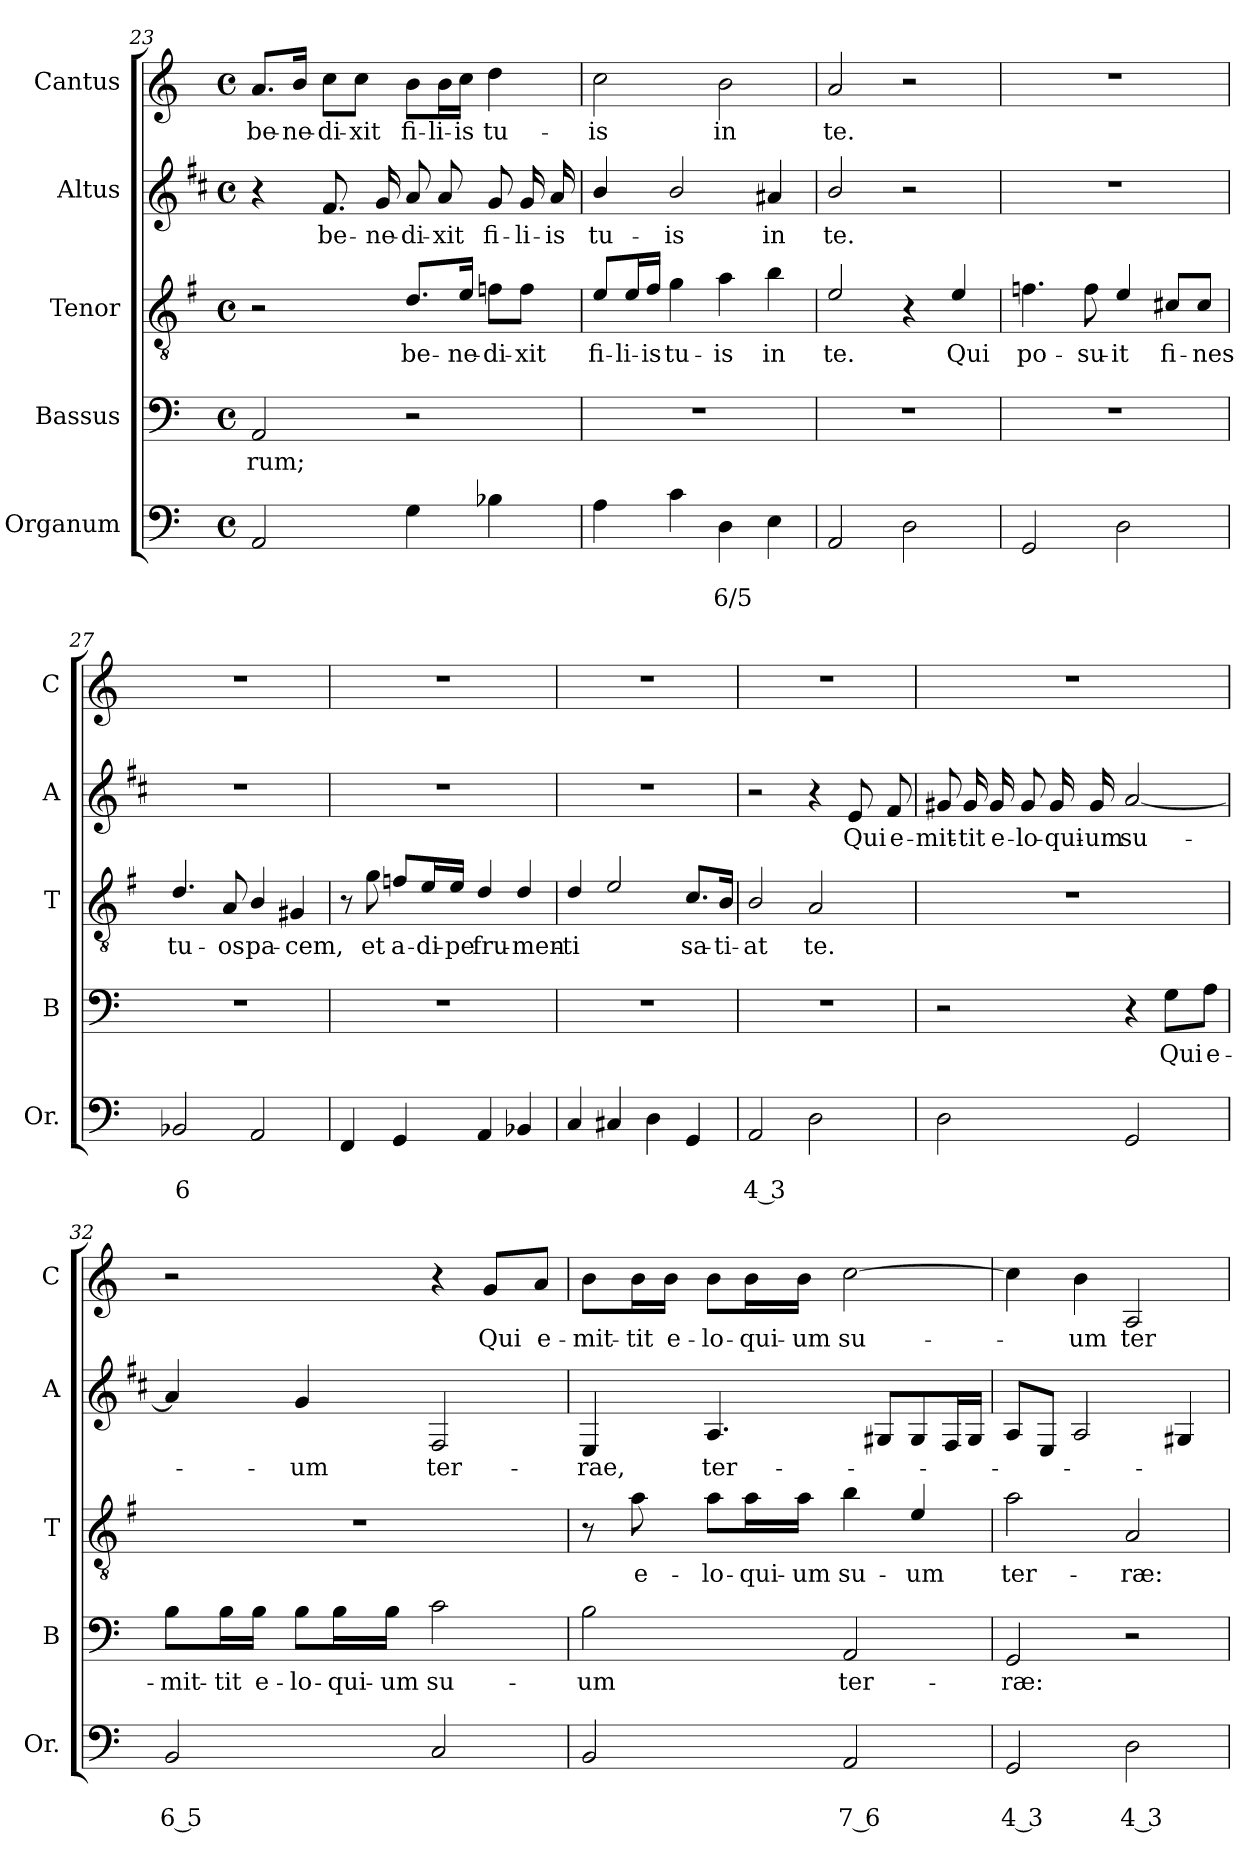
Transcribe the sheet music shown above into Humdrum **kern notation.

**kern	**text	**text	**kern	**text	**kern	**text	**kern	**text	**kern	**text
*part5	*part5	*part5	*part4	*part4	*part3	*part3	*part2	*part2	*part1	*part1
*staff5	*staff5	*staff5	*staff4	*staff4	*staff3	*staff3	*staff2	*staff2	*staff1	*staff1
*I"Organum	*	*	*I"Bassus	*	*I"Tenor	*	*I"Altus	*	*I"Cantus	*
*I'Or.	*	*	*I'B	*	*I'T	*	*I'A	*	*I'C	*
*clefF4	*	*	*clefF4	*	*clefGv2	*	*clefG2	*	*clefG2	*
*	*	*	*	*	*ITrd4c7	*	*ITrd1c2	*	*	*
*k[]	*	*	*k[]	*	*k[]	*	*k[]	*	*k[]	*
*C:	*	*	*C:	*	*C:	*	*C:	*	*C:	*
*M4/4	*	*	*M4/4	*	*M4/4	*	*M4/4	*	*M4/4	*
*met(c)	*	*	*met(c)	*	*met(c)	*	*met(c)	*	*met(c)	*
=23	=23	=23	=23	=23	=23	=23	=23	=23	=23	=23
!	!	!	!	!LO:LY:b	!	!	!	!	!	!LO:LY:b
2AA/	.	.	2AA/	-rum;	2r	.	4r	.	8.a/L	be-
!	!	!	!	!	!	!	!	!	!	!LO:LY:b
.	.	.	.	.	.	.	.	.	16b/Jk	-ne-
!	!	!	!	!	!	!	!	!LO:LY:b	!	!LO:LY:b
.	.	.	.	.	.	.	8.e/	be-	8cc\L	-di-
!	!	!	!	!	!	!	!	!	!	!LO:LY:b
.	.	.	.	.	.	.	.	.	8cc\J	-xit
!	!	!	!	!	!	!	!	!LO:LY:b	!	!
.	.	.	.	.	.	.	16f/	-ne-	.	.
!	!	!	!	!	!	!LO:LY:b	!	!LO:LY:b	!	!LO:LY:b
4G\	.	.	2r	.	8.G/L	be-	8g/	-di-	8b\L	fi-
!	!	!	!	!	!	!	!	!LO:LY:b	!	!LO:LY:b
.	.	.	.	.	.	.	8g/	-xit	16b\L	-li-
!	!	!	!	!	!	!LO:LY:b	!	!	!	!LO:LY:b
.	.	.	.	.	16A/Jk	-ne-	.	.	16cc\JJ	-is
!	!	!	!	!	!	!LO:LY:b	!	!LO:LY:b	!	!LO:LY:b
4B-X\	.	.	.	.	8B-X\L	-di-	8f/	fi-	4dd\	tu-
!	!	!	!	!	!	!LO:LY:b	!	!LO:LY:b	!	!
.	.	.	.	.	8B-\J	-xit	16f/	-li-	.	.
!	!	!	!	!	!	!	!	!LO:LY:b	!	!
.	.	.	.	.	.	.	16g/	-is	.	.
=24	=24	=24	=24	=24	=24	=24	=24	=24	=24	=24
!	!	!	!	!	!	!LO:LY:b	!	!LO:LY:b	!	!LO:LY:b
4A\	.	.	1r	.	8A/L	fi-	4a/	tu-	2cc\	-is
!	!	!	!	!	!	!LO:LY:b	!	!	!	!
.	.	.	.	.	16A/L	-li-	.	.	.	.
!	!	!	!	!	!	!LO:LY:b	!	!	!	!
.	.	.	.	.	16B/JJ	-is	.	.	.	.
!	!	!	!	!	!	!LO:LY:b	!	!LO:LY:b	!	!
4c\	.	.	.	.	4c\	tu-	2a/	-is	.	.
!	!	!LO:LY:b	!	!	!	!LO:LY:b	!	!	!	!LO:LY:b
4D\	.	6/5	.	.	4d\	-is	.	.	2b\	in
!	!	!	!	!	!	!LO:LY:b	!	!LO:LY:b	!	!
4E\	.	.	.	.	4e\	in	4g#X/	in	.	.
=25	=25	=25	=25	=25	=25	=25	=25	=25	=25	=25
!	!	!	!	!	!	!LO:LY:b	!	!LO:LY:b	!	!LO:LY:b
2AA/	.	.	1r	.	2A/	te.	2a/	te.	2a/	te.
2D\	.	.	.	.	4r	.	2r	.	2r	.
!	!	!	!	!	!	!LO:LY:b	!	!	!	!
.	.	.	.	.	4A/	Qui	.	.	.	.
=26	=26	=26	=26	=26	=26	=26	=26	=26	=26	=26
!	!	!	!	!	!	!LO:LY:b	!	!	!	!
2GG/	.	.	1r	.	4.B-X\	po-	1r	.	1r	.
!	!	!	!	!	!	!LO:LY:b	!	!	!	!
.	.	.	.	.	8B-\	-su-	.	.	.	.
!	!	!	!	!	!	!LO:LY:b	!	!	!	!
2D\	.	.	.	.	4A/	-it	.	.	.	.
!	!	!	!	!	!	!LO:LY:b	!	!	!	!
.	.	.	.	.	8F#X/L	fi-	.	.	.	.
!	!	!	!	!	!	!LO:LY:b	!	!	!	!
.	.	.	.	.	8F#/J	-nes	.	.	.	.
!!LO:LB:g=z
=27	=27	=27	=27	=27	=27	=27	=27	=27	=27	=27
!	!	!LO:LY:b	!	!	!	!LO:LY:b	!	!	!	!
2BB-X/	.	6	1r	.	4.G/	tu-	1r	.	1r	.
!	!	!	!	!	!	!LO:LY:b	!	!	!	!
.	.	.	.	.	8D/	-os	.	.	.	.
!	!	!	!	!	!	!LO:LY:b	!	!	!	!
2AA/	.	.	.	.	4E/	pa-	.	.	.	.
!	!	!	!	!	!	!LO:LY:b	!	!	!	!
.	.	.	.	.	4C#X/	-cem,	.	.	.	.
=28	=28	=28	=28	=28	=28	=28	=28	=28	=28	=28
4FF/	.	.	1r	.	8r	.	1r	.	1r	.
!	!	!	!	!	!	!LO:LY:b	!	!	!	!
.	.	.	.	.	8c\	et	.	.	.	.
!	!	!	!	!	!	!LO:LY:b	!	!	!	!
4GG/	.	.	.	.	8B-X/L	a-	.	.	.	.
!	!	!	!	!	!	!LO:LY:b	!	!	!	!
.	.	.	.	.	16A/L	-di-	.	.	.	.
!	!	!	!	!	!	!LO:LY:b	!	!	!	!
.	.	.	.	.	16A/JJ	-pe	.	.	.	.
!	!	!	!	!	!	!LO:LY:b	!	!	!	!
4AA/	.	.	.	.	4G/	fru-	.	.	.	.
!	!	!	!	!	!	!LO:LY:b	!	!	!	!
4BB-X/	.	.	.	.	4G/	-men-	.	.	.	.
=29	=29	=29	=29	=29	=29	=29	=29	=29	=29	=29
!	!	!	!	!	!	!LO:LY:b	!	!	!	!
4C/	.	.	1r	.	4G/	-ti	1r	.	1r	.
4C#X/	.	.	.	.	2A/	.	.	.	.	.
4D\	.	.	.	.	.	.	.	.	.	.
!	!	!	!	!	!	!LO:LY:b	!	!	!	!
4GG/	.	.	.	.	8.F/L	sa-	.	.	.	.
!	!	!	!	!	!	!LO:LY:b	!	!	!	!
.	.	.	.	.	16E/Jk	-ti-	.	.	.	.
=30	=30	=30	=30	=30	=30	=30	=30	=30	=30	=30
!	!	!LO:LY:b	!	!	!	!LO:LY:b	!	!	!	!
2AA/	.	4 3	1r	.	2E/	-at	2r	.	1r	.
!	!	!	!	!	!	!LO:LY:b	!	!	!	!
2D\	.	.	.	.	2D/	te.	4r	.	.	.
!	!	!	!	!	!	!	!	!LO:LY:b	!	!
.	.	.	.	.	.	.	8d/	Qui	.	.
!	!	!	!	!	!	!	!	!LO:LY:b	!	!
.	.	.	.	.	.	.	8e/	e-	.	.
=31	=31	=31	=31	=31	=31	=31	=31	=31	=31	=31
!	!	!	!	!	!	!	!	!LO:LY:b	!	!
2D\	.	.	2r	.	1r	.	8f#X/	-mit-	1r	.
!	!	!	!	!	!	!	!	!LO:LY:b	!	!
.	.	.	.	.	.	.	16f#/	-tit	.	.
!	!	!	!	!	!	!	!	!LO:LY:b	!	!
.	.	.	.	.	.	.	16f#/	e-	.	.
!	!	!	!	!	!	!	!	!LO:LY:b	!	!
.	.	.	.	.	.	.	8f#/	-lo-	.	.
!	!	!	!	!	!	!	!	!LO:LY:b	!	!
.	.	.	.	.	.	.	16f#/	-qui-	.	.
!	!	!	!	!	!	!	!	!LO:LY:b	!	!
.	.	.	.	.	.	.	16f#/	-um	.	.
!	!	!	!	!	!	!	!	!LO:LY:b	!	!
2GG/	.	.	4r	.	.	.	[2g/	su-	.	.
!	!	!	!	!LO:LY:b	!	!	!	!	!	!
.	.	.	8G\L	Qui	.	.	.	.	.	.
!	!	!	!	!LO:LY:b	!	!	!	!	!	!
.	.	.	8A\J	e-	.	.	.	.	.	.
!!LO:PB:g=z
=32	=32	=32	=32	=32	=32	=32	=32	=32	=32	=32
!	!	!LO:LY:b	!	!LO:LY:b	!	!	!	!	!	!
2BB/	.	6 5	8B\L	-mit-	1r	.	4g/]	.	2r	.
!	!	!	!	!LO:LY:b	!	!	!	!	!	!
.	.	.	16B\L	-tit	.	.	.	.	.	.
!	!	!	!	!LO:LY:b	!	!	!	!	!	!
.	.	.	16B\JJ	e-	.	.	.	.	.	.
!	!	!	!	!LO:LY:b	!	!	!	!LO:LY:b	!	!
.	.	.	8B\L	-lo-	.	.	4f/	-um	.	.
!	!	!	!	!LO:LY:b	!	!	!	!	!	!
.	.	.	16B\L	-qui-	.	.	.	.	.	.
!	!	!	!	!LO:LY:b	!	!	!	!	!	!
.	.	.	16B\JJ	-um	.	.	.	.	.	.
!	!	!	!	!LO:LY:b	!	!	!	!LO:LY:b	!	!
2C/	.	.	2c\	su-	.	.	2E/	ter-	4r	.
!	!	!	!	!	!	!	!	!	!	!LO:LY:b
.	.	.	.	.	.	.	.	.	8g/L	Qui
!	!	!	!	!	!	!	!	!	!	!LO:LY:b
.	.	.	.	.	.	.	.	.	8a/J	e-
=33	=33	=33	=33	=33	=33	=33	=33	=33	=33	=33
!	!	!	!	!LO:LY:b	!	!	!	!LO:LY:b	!	!LO:LY:b
2BB/	.	.	2B\	-um	8r	.	4D/	-rae,	8b\L	-mit-
!	!	!	!	!	!	!LO:LY:b	!	!	!	!LO:LY:b
.	.	.	.	.	8d\	e-	.	.	16b\L	-tit
!	!	!	!	!	!	!	!	!	!	!LO:LY:b
.	.	.	.	.	.	.	.	.	16b\JJ	e-
!	!	!	!	!	!	!LO:LY:b	!	!LO:LY:b	!	!LO:LY:b
.	.	.	.	.	8d\L	-lo-	4.G/	ter-	8b\L	-lo-
!	!	!	!	!	!	!LO:LY:b	!	!	!	!LO:LY:b
.	.	.	.	.	16d\L	-qui-	.	.	16b\L	-qui-
!	!	!	!	!	!	!LO:LY:b	!	!	!	!LO:LY:b
.	.	.	.	.	16d\JJ	-um	.	.	16b\JJ	-um
!	!	!LO:LY:b	!	!LO:LY:b	!	!LO:LY:b	!	!	!	!LO:LY:b
2AA/	.	7 6	2AA/	ter-	4e\	su-	.	.	[2cc\	su-
.	.	.	.	.	.	.	8F#X/L	.	.	.
!	!	!	!	!	!	!LO:LY:b	!	!	!	!
.	.	.	.	.	4A/	-um	8F#/	.	.	.
.	.	.	.	.	.	.	16E/L	.	.	.
.	.	.	.	.	.	.	16F#/JJ	.	.	.
=34	=34	=34	=34	=34	=34	=34	=34	=34	=34	=34
!	!	!LO:LY:b	!	!LO:LY:b	!	!LO:LY:b	!	!	!	!
2GG/	.	4 3	2GG/	-ræ:	2d\	ter-	8G/L	.	4cc\]	.
.	.	.	.	.	.	.	8D/J	.	.	.
!	!	!	!	!	!	!	!	!	!	!LO:LY:b
.	.	.	.	.	.	.	2G/	.	4b\	-um
!	!	!LO:LY:b	!	!	!	!LO:LY:b	!	!	!	!LO:LY:b
2D\	.	4 3	2r	.	2D/	-ræ:	.	.	2A/	ter-
.	.	.	.	.	.	.	4F#X/	.	.	.
=	=	=	=	=	=	=	=	=	=	=
*-	*-	*-	*-	*-	*-	*-	*-	*-	*-	*-
